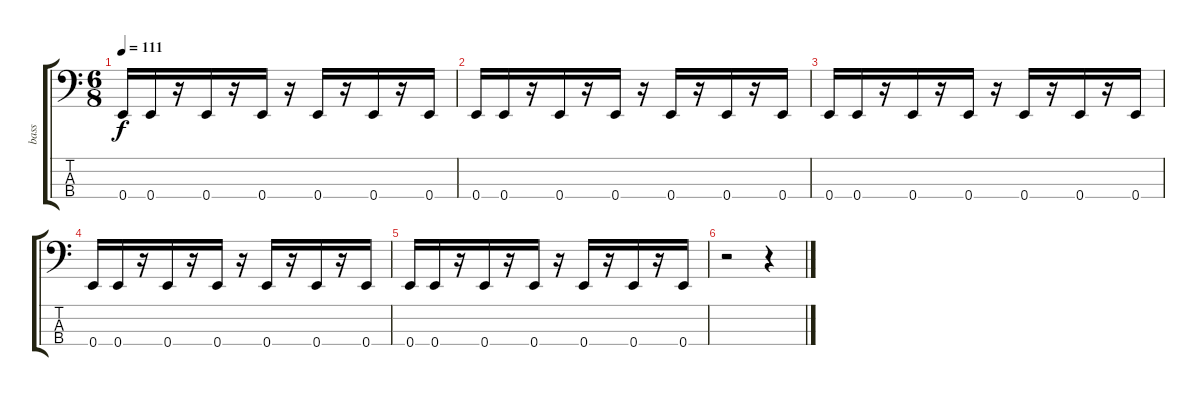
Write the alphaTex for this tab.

\track ("bass" "bass") {instrument slapbass1}
\staff {score tabs}
\tuning (G2 D2 A1 E1) {hide}
\ts (6 8)
\tempo 111
\clef f4
\ks c
0.4.16{dy f} 0.4.16 r.16 0.4.16 r.16 0.4.16 r.16 0.4.16 r.16 0.4.16 r.16 0.4.16 |
0.4.16 0.4.16 r.16 0.4.16 r.16 0.4.16 r.16 0.4.16 r.16 0.4.16 r.16 0.4.16 |
0.4.16 0.4.16 r.16 0.4.16 r.16 0.4.16 r.16 0.4.16 r.16 0.4.16 r.16 0.4.16 |
0.4.16 0.4.16 r.16 0.4.16 r.16 0.4.16 r.16 0.4.16 r.16 0.4.16 r.16 0.4.16 |
0.4.16 0.4.16 r.16 0.4.16 r.16 0.4.16 r.16 0.4.16 r.16 0.4.16 r.16 0.4.16 |
r.2 r.4
